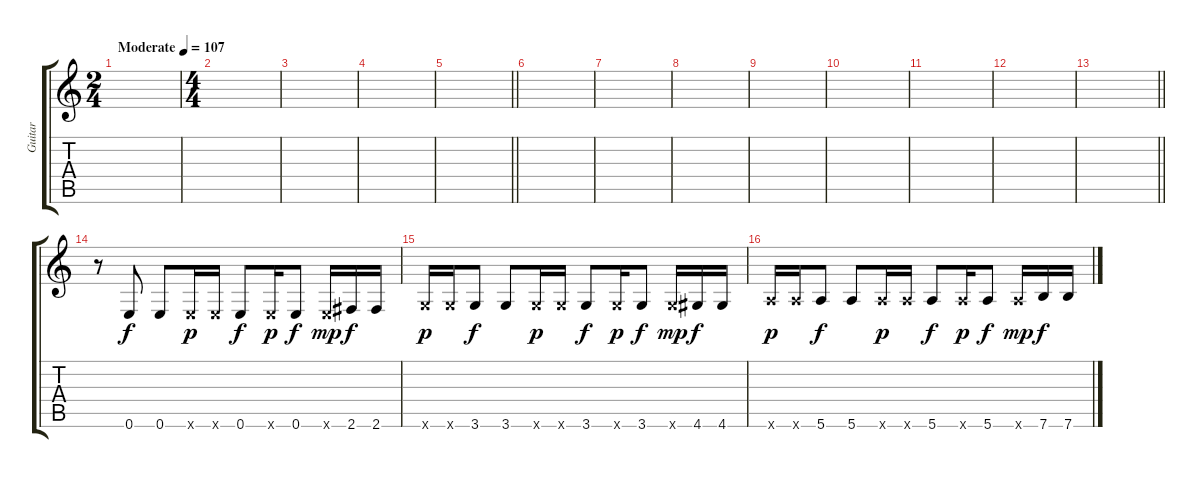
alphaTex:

\track ("Guitar" "Guitar") {instrument electricguitarmuted}
\staff {score tabs}
\tuning (E4 B3 G3 D3 A2 E2) {hide}
\ts (2 4)
\tempo (107 "Moderate")
\clef g2
\ks c
|
\ts (4 4)
|
|
|
\barLineRight lightlight
|
|
|
|
|
|
|
|
\barLineRight lightlight
|
r.8{volume 13 instrument electricguitarclean} 0.6.8 0.6.8 0.6{x}.16{dy p} 0.6{x}.16 0.6.8{dy f} 0.6{x}.16{dy p} 0.6.8{dy f} 0.6{x}.16{dy mp} 2.6.16{dy f} 2.6.16 |
3.6{x}.16{dy p} 3.6{x}.16 3.6.8{dy f} 3.6.8 3.6{x}.16{dy p} 3.6{x}.16 3.6.8{dy f} 3.6{x}.16{dy p} 3.6.8{dy f} 3.6{x}.16{dy mp} 4.6.16{dy f} 4.6.16 |
5.6{x}.16{dy p} 5.6{x}.16 5.6.8{dy f} 5.6.8 5.6{x}.16{dy p} 5.6{x}.16 5.6.8{dy f} 5.6{x}.16{dy p} 5.6.8{dy f} 5.6{x}.16{dy mp} 7.6.16{dy f} 7.6.16
